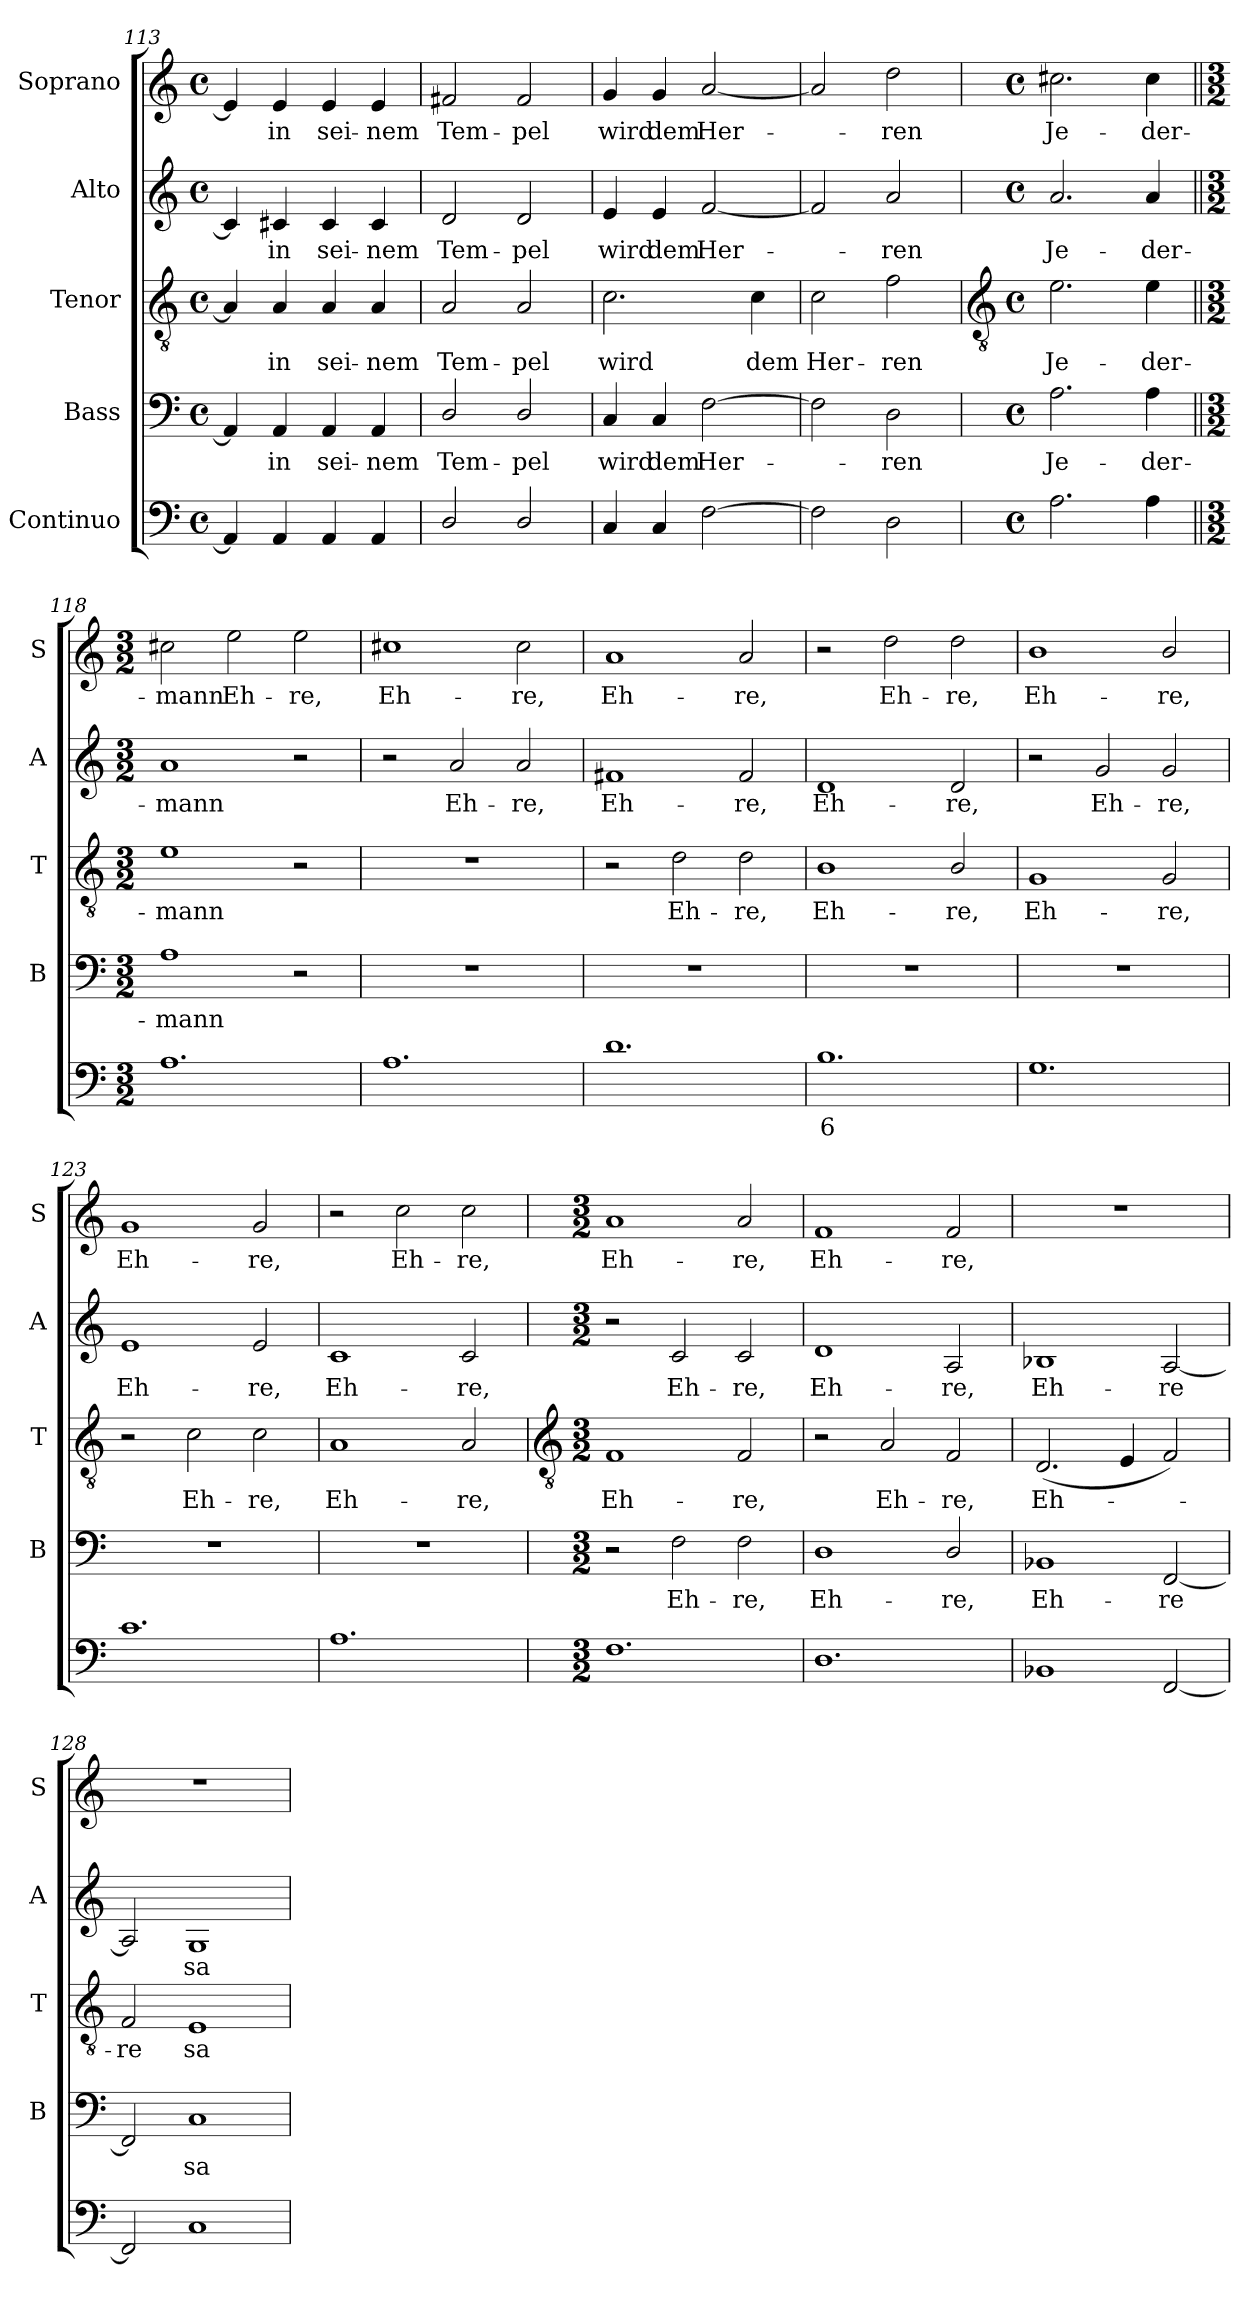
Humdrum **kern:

**kern	**text	**kern	**text	**kern	**text	**kern	**text	**kern	**text
*part5	*part5	*part4	*part4	*part3	*part3	*part2	*part2	*part1	*part1
*staff5	*staff5	*staff4	*staff4	*staff3	*staff3	*staff2	*staff2	*staff1	*staff1
*I"Continuo	*	*I"Bass	*	*I"Tenor	*	*I"Alto	*	*I"Soprano	*
*	*	*I'B	*	*I'T	*	*I'A	*	*I'S	*
*clefF4	*	*clefF4	*	*clefGv2	*	*clefG2	*	*clefG2	*
*k[]	*	*k[]	*	*k[]	*	*k[]	*	*k[]	*
*C:	*	*C:	*	*C:	*	*C:	*	*C:	*
*M4/4	*	*M4/4	*	*M4/4	*	*M4/4	*	*M4/4	*
*met(c)	*	*met(c)	*	*met(c)	*	*met(c)	*	*met(c)	*
=113	=113	=113	=113	=113	=113	=113	=113	=113	=113
4AA]	.	4AA]	.	4A]	.	4c#]	.	4e]	.
!	!	!	!LO:LY:b	!	!LO:LY:b	!	!LO:LY:b	!	!LO:LY:b
4AA	.	4AA	in	4A	in	4c#	in	4e	in
!	!	!	!LO:LY:b	!	!LO:LY:b	!	!LO:LY:b	!	!LO:LY:b
4AA	.	4AA	sei-	4A	sei-	4c#	sei-	4e	sei-
!	!	!	!LO:LY:b	!	!LO:LY:b	!	!LO:LY:b	!	!LO:LY:b
4AA	.	4AA	-nem	4A	-nem	4c#	-nem	4e	-nem
=114	=114	=114	=114	=114	=114	=114	=114	=114	=114
!	!	!	!LO:LY:b	!	!LO:LY:b	!	!LO:LY:b	!	!LO:LY:b
2D/	.	2D/	Tem-	2A	Tem-	2d	Tem-	2f#X	Tem-
!	!	!	!LO:LY:b	!	!LO:LY:b	!	!LO:LY:b	!	!LO:LY:b
2D/	.	2D/	-pel	2A	-pel	2d	-pel	2f#	-pel
=115	=115	=115	=115	=115	=115	=115	=115	=115	=115
!	!	!	!LO:LY:b	!	!LO:LY:b	!	!LO:LY:b	!	!LO:LY:b
4C	.	4C	wird	2.c	wird	4e	wird	4g	wird
!	!	!	!LO:LY:b	!	!	!	!LO:LY:b	!	!LO:LY:b
4C	.	4C	dem	.	.	4e	dem	4g	dem
!	!	!	!LO:LY:b	!	!	!	!LO:LY:b	!	!LO:LY:b
[2F	.	[2F	Her-	.	.	[2f	Her-	[2a	Her-
!	!	!	!	!	!LO:LY:b	!	!	!	!
.	.	.	.	4c	dem	.	.	.	.
=116	=116	=116	=116	=116	=116	=116	=116	=116	=116
!	!	!	!	!	!LO:LY:b	!	!	!	!
2F]	.	2F]	.	2c	Her-	2f]	.	2a]	.
!	!	!	!LO:LY:b	!	!LO:LY:b	!	!LO:LY:b	!	!LO:LY:b
2D	.	2D	ren	2f	-ren	2a	ren	2dd	ren
!!LO:LB:g=z
=117	=117	=117	=117	=117	=117	=117	=117	=117	=117
*	*	*	*	*clefGv2	*	*	*	*	*
*M4/4	*	*M4/4	*	*M4/4	*	*M4/4	*	*M4/4	*
*met(c)	*	*met(c)	*	*met(c)	*	*met(c)	*	*met(c)	*
!	!	!	!LO:LY:b	!	!LO:LY:b	!	!LO:LY:b	!	!LO:LY:b
2.A	.	2.A	Je-	2.e	Je-	2.a	Je-	2.cc#X	Je-
!	!	!	!LO:LY:b	!	!LO:LY:b	!	!LO:LY:b	!	!LO:LY:b
4A	.	4A	-der-	4e	-der-	4a	-der-	4cc#	-der-
=118||	=118||	=118||	=118||	=118||	=118||	=118||	=118||	=118||	=118||
*M3/2	*	*M3/2	*	*M3/2	*	*M3/2	*	*M3/2	*
!	!	!	!LO:LY:b	!	!LO:LY:b	!	!LO:LY:b	!	!LO:LY:b
1.A	.	1A	-mann	1e	-mann	1a	-mann	2cc#X	-mann
!	!	!	!	!	!	!	!	!	!LO:LY:b
.	.	.	.	.	.	.	.	2ee	Eh-
!	!	!	!	!	!	!	!	!	!LO:LY:b
.	.	2r	.	2r	.	2r	.	2ee	-re,
=119	=119	=119	=119	=119	=119	=119	=119	=119	=119
!	!	!LO:N:vis=1	!	!LO:N:vis=1	!	!	!	!	!LO:LY:b
1.A	.	1.r	.	1.r	.	2r	.	1cc#X	Eh-
!	!	!	!	!	!	!	!LO:LY:b	!	!
.	.	.	.	.	.	2a	Eh-	.	.
!	!	!	!	!	!	!	!LO:LY:b	!	!LO:LY:b
.	.	.	.	.	.	2a	-re,	2cc#	-re,
=120	=120	=120	=120	=120	=120	=120	=120	=120	=120
!	!	!LO:N:vis=1	!	!	!	!	!LO:LY:b	!	!LO:LY:b
1.d	.	1.r	.	2r	.	1f#X	Eh-	1a	Eh-
!	!	!	!	!	!LO:LY:b	!	!	!	!
.	.	.	.	2d	Eh-	.	.	.	.
!	!	!	!	!	!LO:LY:b	!	!LO:LY:b	!	!LO:LY:b
.	.	.	.	2d	-re,	2f#	-re,	2a	-re,
=121	=121	=121	=121	=121	=121	=121	=121	=121	=121
!	!LO:LY:b	!LO:N:vis=1	!	!	!LO:LY:b	!	!LO:LY:b	!	!
1.B	6	1.r	.	1B	Eh-	1d	Eh-	2r	.
!	!	!	!	!	!	!	!	!	!LO:LY:b
.	.	.	.	.	.	.	.	2dd	Eh-
!	!	!	!	!	!LO:LY:b	!	!LO:LY:b	!	!LO:LY:b
.	.	.	.	2B/	-re,	2d	-re,	2dd	-re,
=122	=122	=122	=122	=122	=122	=122	=122	=122	=122
!	!	!LO:N:vis=1	!	!	!LO:LY:b	!	!	!	!LO:LY:b
1.G	.	1.r	.	1G	Eh-	2r	.	1b	Eh-
!	!	!	!	!	!	!	!LO:LY:b	!	!
.	.	.	.	.	.	2g	Eh-	.	.
!	!	!	!	!	!LO:LY:b	!	!LO:LY:b	!	!LO:LY:b
.	.	.	.	2G	-re,	2g	-re,	2b/	-re,
=123	=123	=123	=123	=123	=123	=123	=123	=123	=123
!	!	!LO:N:vis=1	!	!	!	!	!LO:LY:b	!	!LO:LY:b
1.c	.	1.r	.	2r	.	1e	Eh-	1g	Eh-
!	!	!	!	!	!LO:LY:b	!	!	!	!
.	.	.	.	2c	Eh-	.	.	.	.
!	!	!	!	!	!LO:LY:b	!	!LO:LY:b	!	!LO:LY:b
.	.	.	.	2c	-re,	2e	-re,	2g	-re,
=124	=124	=124	=124	=124	=124	=124	=124	=124	=124
!	!	!LO:N:vis=1	!	!	!LO:LY:b	!	!LO:LY:b	!	!
1.A	.	1.r	.	1A	Eh-	1c	Eh-	2r	.
!	!	!	!	!	!	!	!	!	!LO:LY:b
.	.	.	.	.	.	.	.	2cc	Eh-
!	!	!	!	!	!LO:LY:b	!	!LO:LY:b	!	!LO:LY:b
.	.	.	.	2A	-re,	2c	-re,	2cc	-re,
!!LO:LB:g=z
=125	=125	=125	=125	=125	=125	=125	=125	=125	=125
*	*	*	*	*clefGv2	*	*	*	*	*
*M3/2	*	*M3/2	*	*M3/2	*	*M3/2	*	*M3/2	*
!	!	!	!	!	!LO:LY:b	!	!	!	!LO:LY:b
1.F	.	2r	.	1F	Eh-	2r	.	1a	Eh-
!	!	!	!LO:LY:b	!	!	!	!LO:LY:b	!	!
.	.	2F	Eh-	.	.	2c	Eh-	.	.
!	!	!	!LO:LY:b	!	!LO:LY:b	!	!LO:LY:b	!	!LO:LY:b
.	.	2F	-re,	2F	-re,	2c	-re,	2a	-re,
=126	=126	=126	=126	=126	=126	=126	=126	=126	=126
!	!	!	!LO:LY:b	!	!	!	!LO:LY:b	!	!LO:LY:b
1.D	.	1D	Eh-	2r	.	1d	Eh-	1f	Eh-
!	!	!	!	!	!LO:LY:b	!	!	!	!
.	.	.	.	2A	Eh-	.	.	.	.
!	!	!	!LO:LY:b	!	!LO:LY:b	!	!LO:LY:b	!	!LO:LY:b
.	.	2D/	-re,	2F	-re,	2A	-re,	2f	-re,
=127	=127	=127	=127	=127	=127	=127	=127	=127	=127
!	!	!	!LO:LY:b	!	!LO:LY:b	!	!LO:LY:b	!LO:N:vis=1	!
1BB-X	.	1BB-X	Eh-	(<2.D	Eh-	1B-X	Eh-	1.r	.
.	.	.	.	4E	.	.	.	.	.
!	!	!	!LO:LY:b	!	!	!	!LO:LY:b	!	!
[2FF	.	[2FF	-re	2F)	.	[2A	-re	.	.
=128	=128	=128	=128	=128	=128	=128	=128	=128	=128
!	!	!	!	!	!LO:LY:b	!	!	!LO:N:vis=1	!
2FF]	.	2FF]	.	2F	re	2A]	.	1.r	.
!	!	!	!LO:LY:b	!	!LO:LY:b	!	!LO:LY:b	!	!
1C	.	1C	sa-	1E	sa-	1G	sa-	.	.
=	=	=	=	=	=	=	=	=	=
*-	*-	*-	*-	*-	*-	*-	*-	*-	*-
